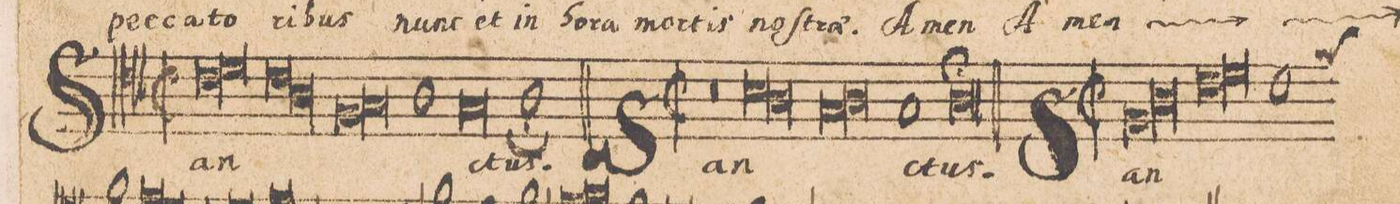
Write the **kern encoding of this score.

**kern	**text
*I"[TENOR.]	*
*clefC4	*
*k[b-]	*
*met(c|)	*
*M2/1	*
*all\right	*
*lig	*
1c	San-
1d	.
*Xlig	*
=2-	=2-
*lig	*
1c	.
1A	.
*Xlig	*
=3-	=3-
*lig	*
1F	.
1G	.
*Xlig	*
=4-	=4-
1A	.
0G	.
=5-	=5-
1A;<	-ctus.
=6||	=6||
*M2/1	*
*met(c|)	*
0r	.
=7-	=7-
*lig	*
1B-	San-
1A	.
*Xlig	*
=8-	=8-
*lig	*
1G	.
1A	.
*Xlig	*
=9-	=9-
1G	.
1A;	-ctus.
=10||	=10||
*M2/1	*
*met(c|)	*
*lig	*
1F	San-
1A	.
*Xlig	*
=11-	=11-
*lig	*
1c	.
1d	.
*Xlig	*
=12-	=12-
*custos:f	*
1c	.
*-	*-
